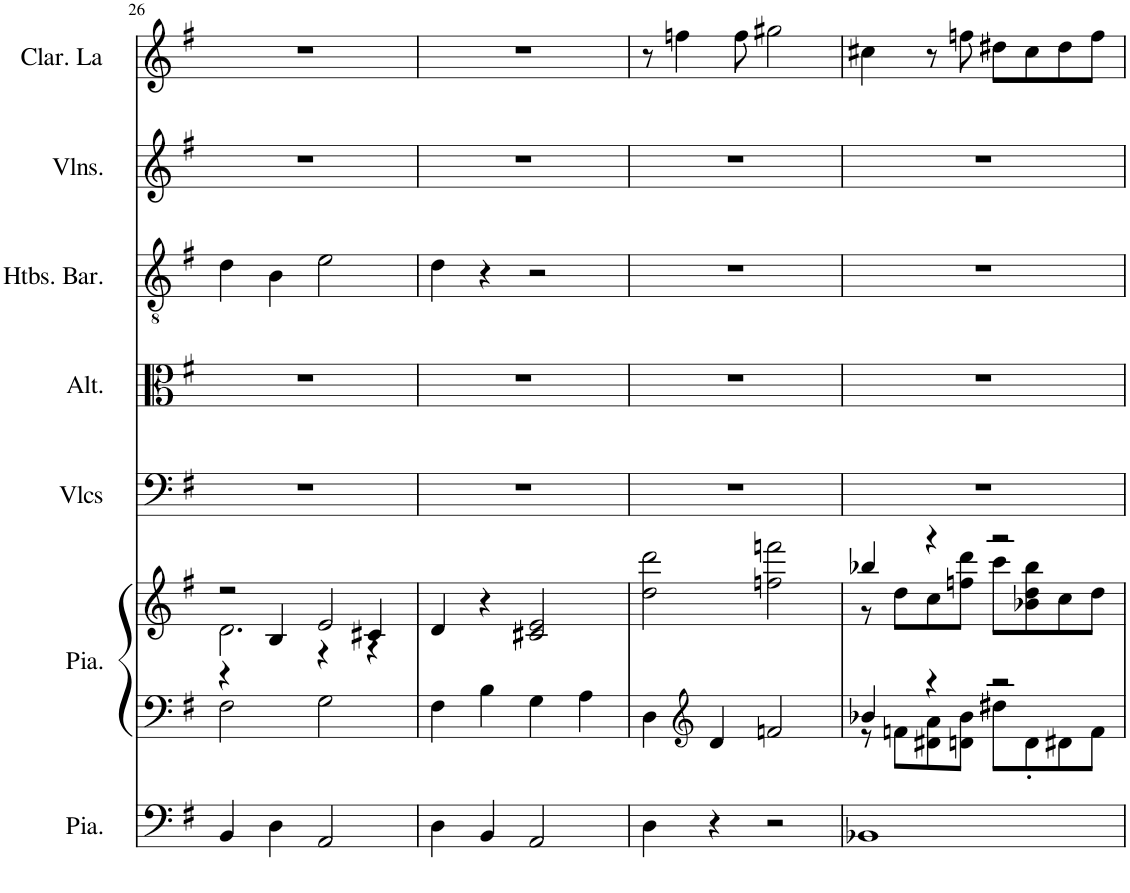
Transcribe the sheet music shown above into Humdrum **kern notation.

**kern	**kern	**kern	**kern	**kern	**kern	**kern	**kern
*part7	*part6	*part6	*part5	*part4	*part3	*part2	*part1
*staff8	*staff7	*staff6	*staff5	*staff4	*staff3	*staff2	*staff1
*I"Piano, Pedals	*I"Piano, Organ	*	*I"Violoncelles, Bass	*I"Altos, Tenor	*I"Hautbois Baryton, Alto	*I"Violons, Soprano	*I"Clarinette en La, Soprano solo
*I'Pia.	*I'Pia.	*	*I'Vlcs	*I'Alt.	*I'Htbs. Bar.	*I'Vlns.	*I'Clar. La
!!LO:PB:g=z
*clefF4	*clefF4	*clefG2	*clefF4	*clefC3	*clefGv2	*clefG2	*clefG2
*	*	*	*	*	*	*	*Trd2c3
*k[f#]	*k[f#]	*k[f#]	*k[f#]	*k[f#]	*k[f#]	*k[f#]	*k[f#]
*M4/4	*M4/4	*M4/4	*M4/4	*M4/4	*M4/4	*M4/4	*M4/4
=26	=26	=26	=26	=26	=26	=26	=26
*	*	*^	*	*	*	*	*
*	*	*	*^	*	*	*	*	*
4BB/	2F#\	2r	2.d\	4r	1r	1r	4d\	1r	1r
4D\	.	.	.	4B/	.	.	4B\	.	.
2AA/	2G\	2e/	.	4r	.	.	2e\	.	.
.	.	.	4r	4c#X/	.	.	.	.	.
*	*	*v	*v	*v	*	*	*	*	*
=27	=27	=27	=27	=27	=27	=27	=27
4D\	4F#\	4d/	1r	1r	4d\	1r	1r
4BB/	4B\	4r	.	.	4r	.	.
2AA/	4G\	2c#X/ 2e/	.	.	2r	.	.
.	4A\	.	.	.	.	.	.
=28	=28	=28	=28	=28	=28	=28	=28
4D\	4D\	2dd\ 2ddd\	1r	1r	1r	1r	8r
.	.	.	.	.	.	.	4ffn\
*	*clefG2	*	*	*	*	*	*
4r	4d/	.	.	.	.	.	.
.	.	.	.	.	.	.	8ff\
2r	2fn/	2ffn\ 2fffn\	.	.	.	.	2gg#X\
=29	=29	=29	=29	=29	=29	=29	=29
*	*^	*^	*	*	*	*	*
1BB-X	4b-X/	8r	4bb-X/	8r	1r	1r	1r	1r	4cc#X\
.	.	8fn\L	.	8dd\L	.	.	.	.	.
.	4r	8d#X\ 8a\	4r	8cc\	.	.	.	.	8r
.	.	8dn\ 8b-\J	.	8ffn\ 8ddd\J	.	.	.	.	8ffn\
.	2r	8dd#X\L	2r	8ccc\L	.	.	.	.	8dd#X\L
.	.	8d'\	.	8b-X\ 8dd\ 8bb-\	.	.	.	.	8cc#\
.	.	8d#X\	.	8cc\	.	.	.	.	8dd#\
.	.	8f\J	.	8dd\J	.	.	.	.	8ff\J
*	*v	*v	*	*	*	*	*	*	*
*	*	*v	*v	*	*	*	*	*
=	=	=	=	=	=	=	=
*-	*-	*-	*-	*-	*-	*-	*-
